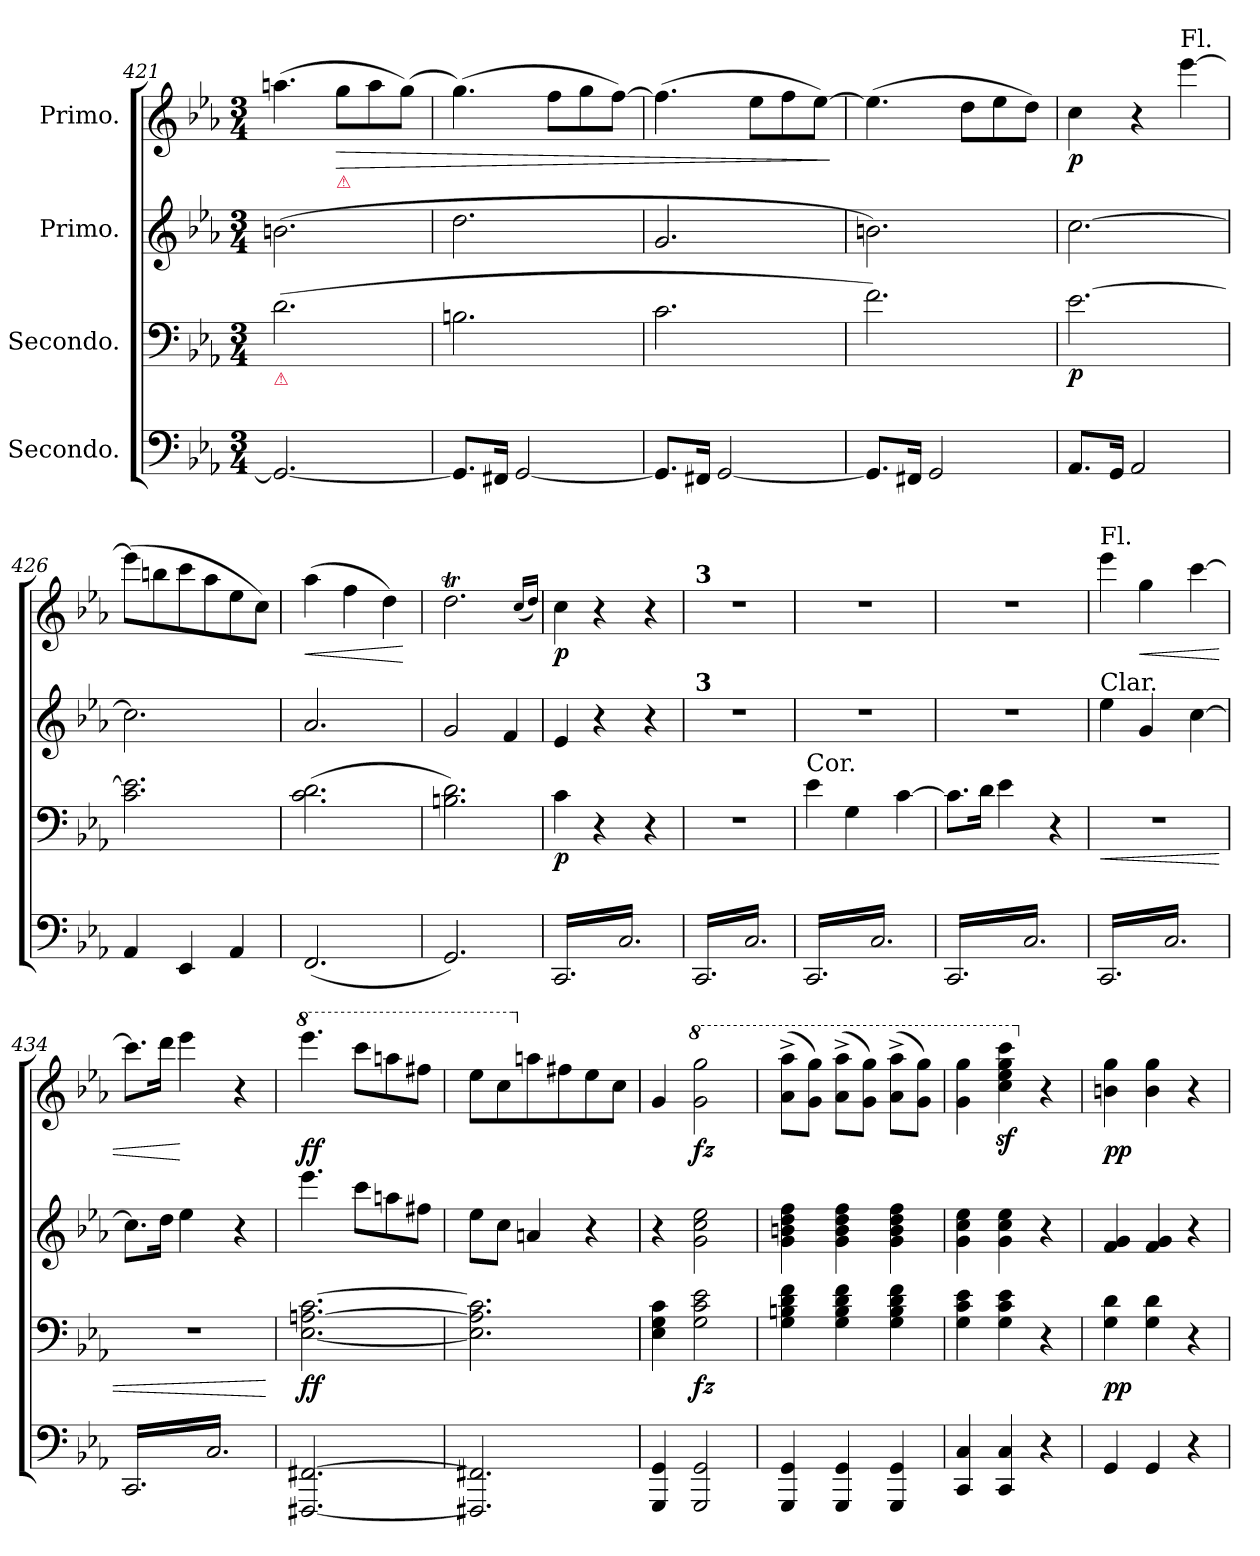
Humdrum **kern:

**kern	**kern	**dynam	**kern	**kern	**dynam
*part4	*part3	*part3	*part2	*part1	*part1
*staff4	*staff3	*staff3	*staff2	*staff1	*staff1
*I"Secondo.	*I"Secondo.	*	*I"Primo.	*I"Primo.	*
*clefF4	*clefF4	*	*clefG2	*clefG2	*
*k[b-e-a-]	*k[b-e-a-]	*	*k[b-e-a-]	*k[b-e-a-]	*
*c:	*c:	*	*c:	*c:	*
*M3/4	*M3/4	*	*M3/4	*M3/4	*
=421	=421	=421	=421	=421	=421
!	!LO:TX:b:Bi:color=crimson:t=⚠	!	!	!	!
2.GG/_	(2.d\	.	(2.bn\	(4.aan\	.
!	!	!	!	!LO:TX:b:Bi:color=crimson:t=⚠	!
!	!	!	!	!	!LO:HP:b
.	.	.	.	8gg\L	>
.	.	.	.	8aa\	.
.	.	.	.	(8gg\J)	.
=422	=422	=422	=422	=422	=422
8.GG/L]	2.Bn\	.	2.dd\	(4.gg\)	.
16FF#X/Jk	.	.	.	.	.
[2GG/	.	.	.	.	.
.	.	.	.	8ff\L	.
.	.	.	.	8gg\	.
.	.	.	.	[8ff\J)	.
=423	=423	=423	=423	=423	=423
8.GG/L]	2.c\	.	2.g/	(4.ff\]	.
16FF#X/Jk	.	.	.	.	.
[2GG/	.	.	.	.	.
.	.	.	.	8ee-\L	.
.	.	.	.	8ff\	.
.	.	.	.	[8ee-\J)	.
.	.	.	.	.	]
=424	=424	=424	=424	=424	=424
8.GG/L]	2.f\)	.	2.bn\)	(4.ee-\]	.
16FF#X/Jk	.	.	.	.	.
2GG/	.	.	.	.	.
.	.	.	.	8dd\L	.
.	.	.	.	8ee-\	.
.	.	.	.	8dd\J)	.
=425	=425	=425	=425	=425	=425
8.AA-/L	[2.e-\	p	[2.cc\	4cc\	p
16GG/Jk	.	.	.	.	.
2AA-/	.	.	.	4r	.
!	!	!	!	!LO:TX:a:t=Fl.	!
.	.	.	.	[4eee-\	.
=426	=426	=426	=426	=426	=426
4AA-/	2.c\ 2.e-]\	.	2.cc\]	(8eee-\L]	.
.	.	.	.	8bbn\	.
4EE-/	.	.	.	8ccc\	.
.	.	.	.	8aa-\	.
4AA-/	.	.	.	8ee-\	.
.	.	.	.	8cc\J)	.
=427	=427	=427	=427	=427	=427
!	!	!	!	!	!LO:HP:b
(2.FF/	(2.c\ 2.d\	.	2.a-/	(4aa-\	<
.	.	.	.	4ff\	.
.	.	.	.	4dd\)	.
.	.	.	.	.	[
=428	=428	=428	=428	=428	=428
2.GG/)	2.Bn\ 2.d\)	.	2g/	2.ddt\	.
.	.	.	4f/	.	.
.	.	.	.	(16qqcc/LL	.
.	.	.	.	16qqdd/JJ)	.
=429	=429	=429	=429	=429	=429
*tremolo	*	*	*	*	*
16CC/LL	4c\	p	4e-/	4ccTTT\	p
16C/	.	.	.	.	.
16CC/	.	.	.	.	.
16C/	.	.	.	.	.
16CC/	4r	.	4r	4r	.
16C/	.	.	.	.	.
16CC/	.	.	.	.	.
16C/	.	.	.	.	.
16CC/	4r	.	4r	4r	.
16C/	.	.	.	.	.
16CC/	.	.	.	.	.
16C/JJ	.	.	.	.	.
=430	=430	=430	=430	=430	=430
!	!	!	!	!LO:TX:a:B:t=3	!
!	!	!	!LO:TX:a:B:t=3	!	!
16CC/LL	2.r	.	2.r	2.r	.
16C/	.	.	.	.	.
16CC/	.	.	.	.	.
16C/	.	.	.	.	.
16CC/	.	.	.	.	.
16C/	.	.	.	.	.
16CC/	.	.	.	.	.
16C/	.	.	.	.	.
16CC/	.	.	.	.	.
16C/	.	.	.	.	.
16CC/	.	.	.	.	.
16C/JJ	.	.	.	.	.
=431	=431	=431	=431	=431	=431
!	!LO:TX:a:t=Cor.	!	!	!	!
16CC/LL	4e-\	.	2.r	2.r	.
16C/	.	.	.	.	.
16CC/	.	.	.	.	.
16C/	.	.	.	.	.
16CC/	4G\	.	.	.	.
16C/	.	.	.	.	.
16CC/	.	.	.	.	.
16C/	.	.	.	.	.
16CC/	[4c\	.	.	.	.
16C/	.	.	.	.	.
16CC/	.	.	.	.	.
16C/JJ	.	.	.	.	.
=432	=432	=432	=432	=432	=432
16CC/LL	8.c\L]	.	2.r	2.r	.
16C/	.	.	.	.	.
16CC/	.	.	.	.	.
16C/	16d\Jk	.	.	.	.
16CC/	4e-\	.	.	.	.
16C/	.	.	.	.	.
16CC/	.	.	.	.	.
16C/	.	.	.	.	.
16CC/	4r	.	.	.	.
16C/	.	.	.	.	.
16CC/	.	.	.	.	.
16C/JJ	.	.	.	.	.
=433	=433	=433	=433	=433	=433
!	!	!	!	!LO:TX:a:t=Fl.	!
!	!	!	!LO:TX:a:t=Clar.	!	!
!	!	!LO:HP:b	!	!	!
16CC/LL	2.r	<	4ee-\	4eee-\	.
16C/	.	.	.	.	.
16CC/	.	.	.	.	.
16C/	.	.	.	.	.
!	!	!	!	!	!LO:HP:b
16CC/	.	.	4g/	4gg\	<
16C/	.	.	.	.	.
16CC/	.	.	.	.	.
16C/	.	.	.	.	.
16CC/	.	.	[4cc\	[4ccc\	.
16C/	.	.	.	.	.
16CC/	.	.	.	.	.
16C/JJ	.	.	.	.	.
=434	=434	=434	=434	=434	=434
16CC/LL	2.r	.	8.cc\L]	8.ccc\L]	.
16C/	.	.	.	.	.
16CC/	.	.	.	.	.
16C/	.	.	16dd\Jk	16ddd\Jk	.
16CC/	.	.	4ee-\	4eee-\	[
16C/	.	.	.	.	.
16CC/	.	.	.	.	.
16C/	.	.	.	.	.
16CC/	.	.	4r	4r	.
16C/	.	.	.	.	.
16CC/	.	.	.	.	.
16C/JJ	.	.	.	.	.
*Xtremolo	*	*	*	*	*
.	.	[	.	.	.
=435	=435	=435	=435	=435	=435
*	*	*	*	*8va	*
[2.FFF#X/ [2.FF#X/	[2.E-\ [2.An\ [2.c\	ff	4.eee-\	4.eeee-\	ff
.	.	.	.	.	.
.	.	.	.	.	.
.	.	.	.	.	.
.	.	.	.	.	.
.	.	.	.	.	.
.	.	.	8ccc\L	8cccc\L	.
.	.	.	8aan\	8aaan\	.
.	.	.	8ff#X\J	8fff#X\J	.
=436	=436	=436	=436	=436	=436
2.FFF#X]/ 2.FF#X]/	2.E-]\ 2.An]\ 2.c]\	.	8ee-\L	8eee-\L	.
.	.	.	8cc\J	8ccc\	.
*	*	*	*	*X8va	*
.	.	.	4an/	8aan\	.
.	.	.	.	8ff#X\	.
.	.	.	4r	8ee-\	.
.	.	.	.	8cc\J	.
=437	=437	=437	=437	=437	=437
4GGG/ 4GG/	4E-\ 4G\ 4c\	.	4r	4g/	.
*	*	*	*	*8va	*
2GGG/ 2GG/	2G\ 2c\ 2e-\	fz	2g\ 2cc\ 2ee-\	2gg\ 2ggg\	fz
=438	=438	=438	=438	=438	=438
4GGG/ 4GG/	4G\ 4Bn\ 4d\ 4f\	.	4g\ 4bn\ 4dd\ 4ff\	(8aa-^<\ 8aaa-^<\L	.
.	.	.	.	8gg\ 8ggg\J)	.
4GGG/ 4GG/	4G\ 4B\ 4d\ 4f\	.	4g\ 4b\ 4dd\ 4ff\	(8aa-^<\ 8aaa-^<\L	.
.	.	.	.	8gg\ 8ggg\J)	.
4GGG/ 4GG/	4G\ 4B\ 4d\ 4f\	.	4g\ 4b\ 4dd\ 4ff\	(8aa-^<\ 8aaa-^<\L	.
.	.	.	.	8gg\ 8ggg\J)	.
=439	=439	=439	=439	=439	=439
4CC/ 4C/	4G\ 4c\ 4e-\	.	4g\ 4cc\ 4ee-\	4gg\ 4ggg\	.
4CC/ 4C/	4G\ 4c\ 4e-\	.	4g\ 4cc\ 4ee-\	4cccz\ 4eee-z\ 4gggz\ 4ccccz\	.
*	*	*	*	*X8va	*
4r	4r	.	4r	4r	.
=440	=440	=440	=440	=440	=440
4GG/	4G\ 4d\	pp	4f/ 4g/	4bn\ 4gg\	pp
4GG/	4G\ 4d\	.	4f/ 4g/	4b\ 4gg\	.
4r	4r	.	4r	4r	.
=	=	=	=	=	=
*-	*-	*-	*-	*-	*-
